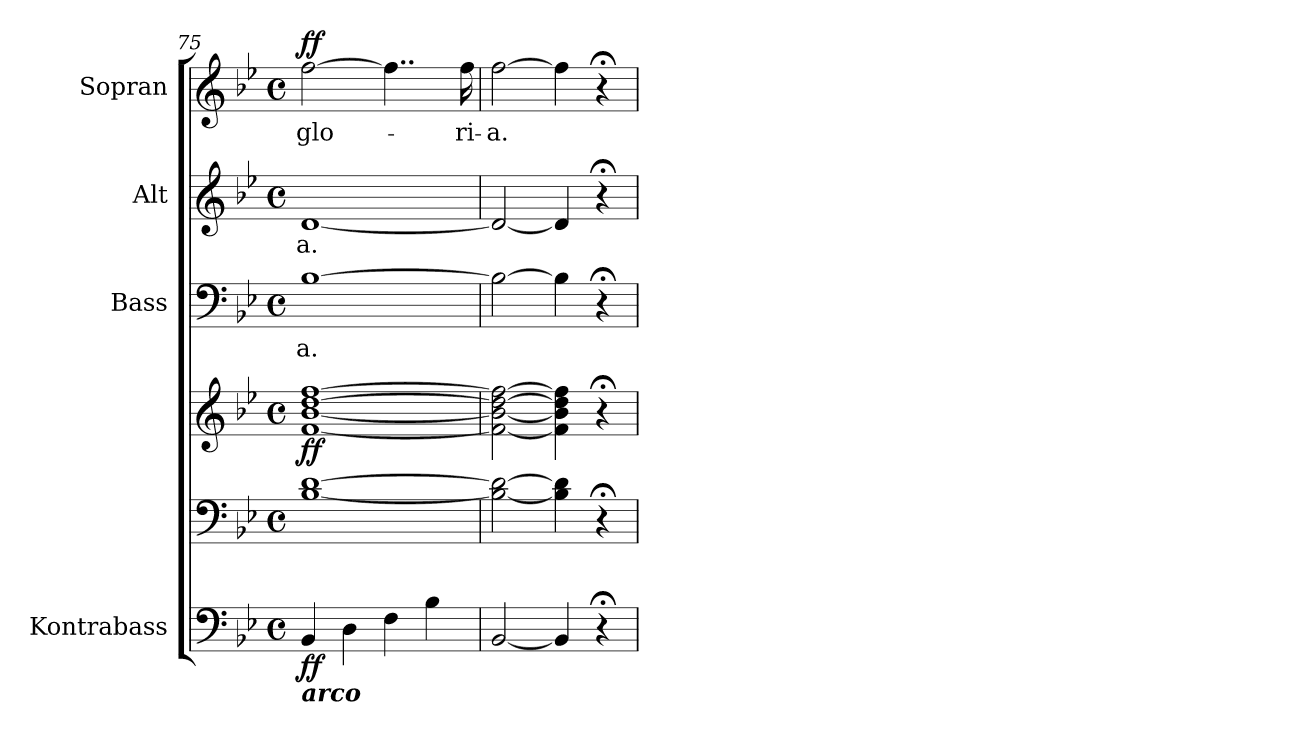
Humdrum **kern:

**kern	**dynam	**kern	**kern	**dynam	**kern	**text	**kern	**text	**kern	**text	**dynam
*part5	*part5	*part4	*part4	*part4	*part3	*part3	*part2	*part2	*part1	*part1	*part1
*staff6	*staff6	*staff5	*staff4	*staff4/5	*staff3	*staff3	*staff2	*staff2	*staff1	*staff1	*staff1
*I"Kontrabass	*	*	*	*	*I"Bass	*	*I"Alt	*	*I"Sopran	*	*
*I'Kb.	*	*	*	*	*I'B.	*	*I'A.	*	*I'S.	*	*
*clefF4	*	*clefF4	*clefG2	*	*clefF4	*	*clefG2	*	*clefG2	*	*
*ITrd7c12	*	*	*	*	*	*	*	*	*	*	*
*k[b-e-]	*	*k[b-e-]	*k[b-e-]	*	*k[b-e-]	*	*k[b-e-]	*	*k[b-e-]	*	*
*B-:	*	*B-:	*B-:	*	*B-:	*	*B-:	*	*B-:	*	*
*M4/4	*	*M4/4	*M4/4	*	*M4/4	*	*M4/4	*	*M4/4	*	*
*met(c)	*	*met(c)	*met(c)	*	*met(c)	*	*met(c)	*	*met(c)	*	*
=75	=75	=75	=75	=75	=75	=75	=75	=75	=75	=75	=75
!LO:TX:b:Bi:t=arco	!	!	!	!	!	!	!	!	!	!	!
!	!LO:DY:b	!	!	!LO:DY:b	!	!LO:LY:b	!	!LO:LY:b	!	!LO:LY:b	!LO:DY:a
4BBB-/	ff	[1B- [1d	[1f [1b- [1dd [1ff	ff	[1B-	-a.	[1d	-a.	[2ff\	glo-	ff
4DD\	.	.	.	.	.	.	.	.	.	.	.
4FF\	.	.	.	.	.	.	.	.	4..ff\]	.	.
4BB-\	.	.	.	.	.	.	.	.	.	.	.
!	!	!	!	!	!	!	!	!	!	!LO:LY:b	!
.	.	.	.	.	.	.	.	.	16ff\	-ri-	.
=76	=76	=76	=76	=76	=76	=76	=76	=76	=76	=76	=76
!	!	!	!	!	!	!	!	!	!	!LO:LY:b	!
[2BBB-/	.	2B-\_ 2d\_	2f\_ 2b-\_ 2dd\_ 2ff\_	.	2B-\_	.	2d/_	.	[2ff\	-a.	.
4BBB-/]	.	4B-\] 4d\]	4f\] 4b-\] 4dd\] 4ff\]	.	4B-\]	.	4d/]	.	4ff\]	.	.
4r;<	.	4r;<	4r;<	.	4r;<	.	4r;<	.	4r;<	.	.
=	=	=	=	=	=	=	=	=	=	=	=
*-	*-	*-	*-	*-	*-	*-	*-	*-	*-	*-	*-
